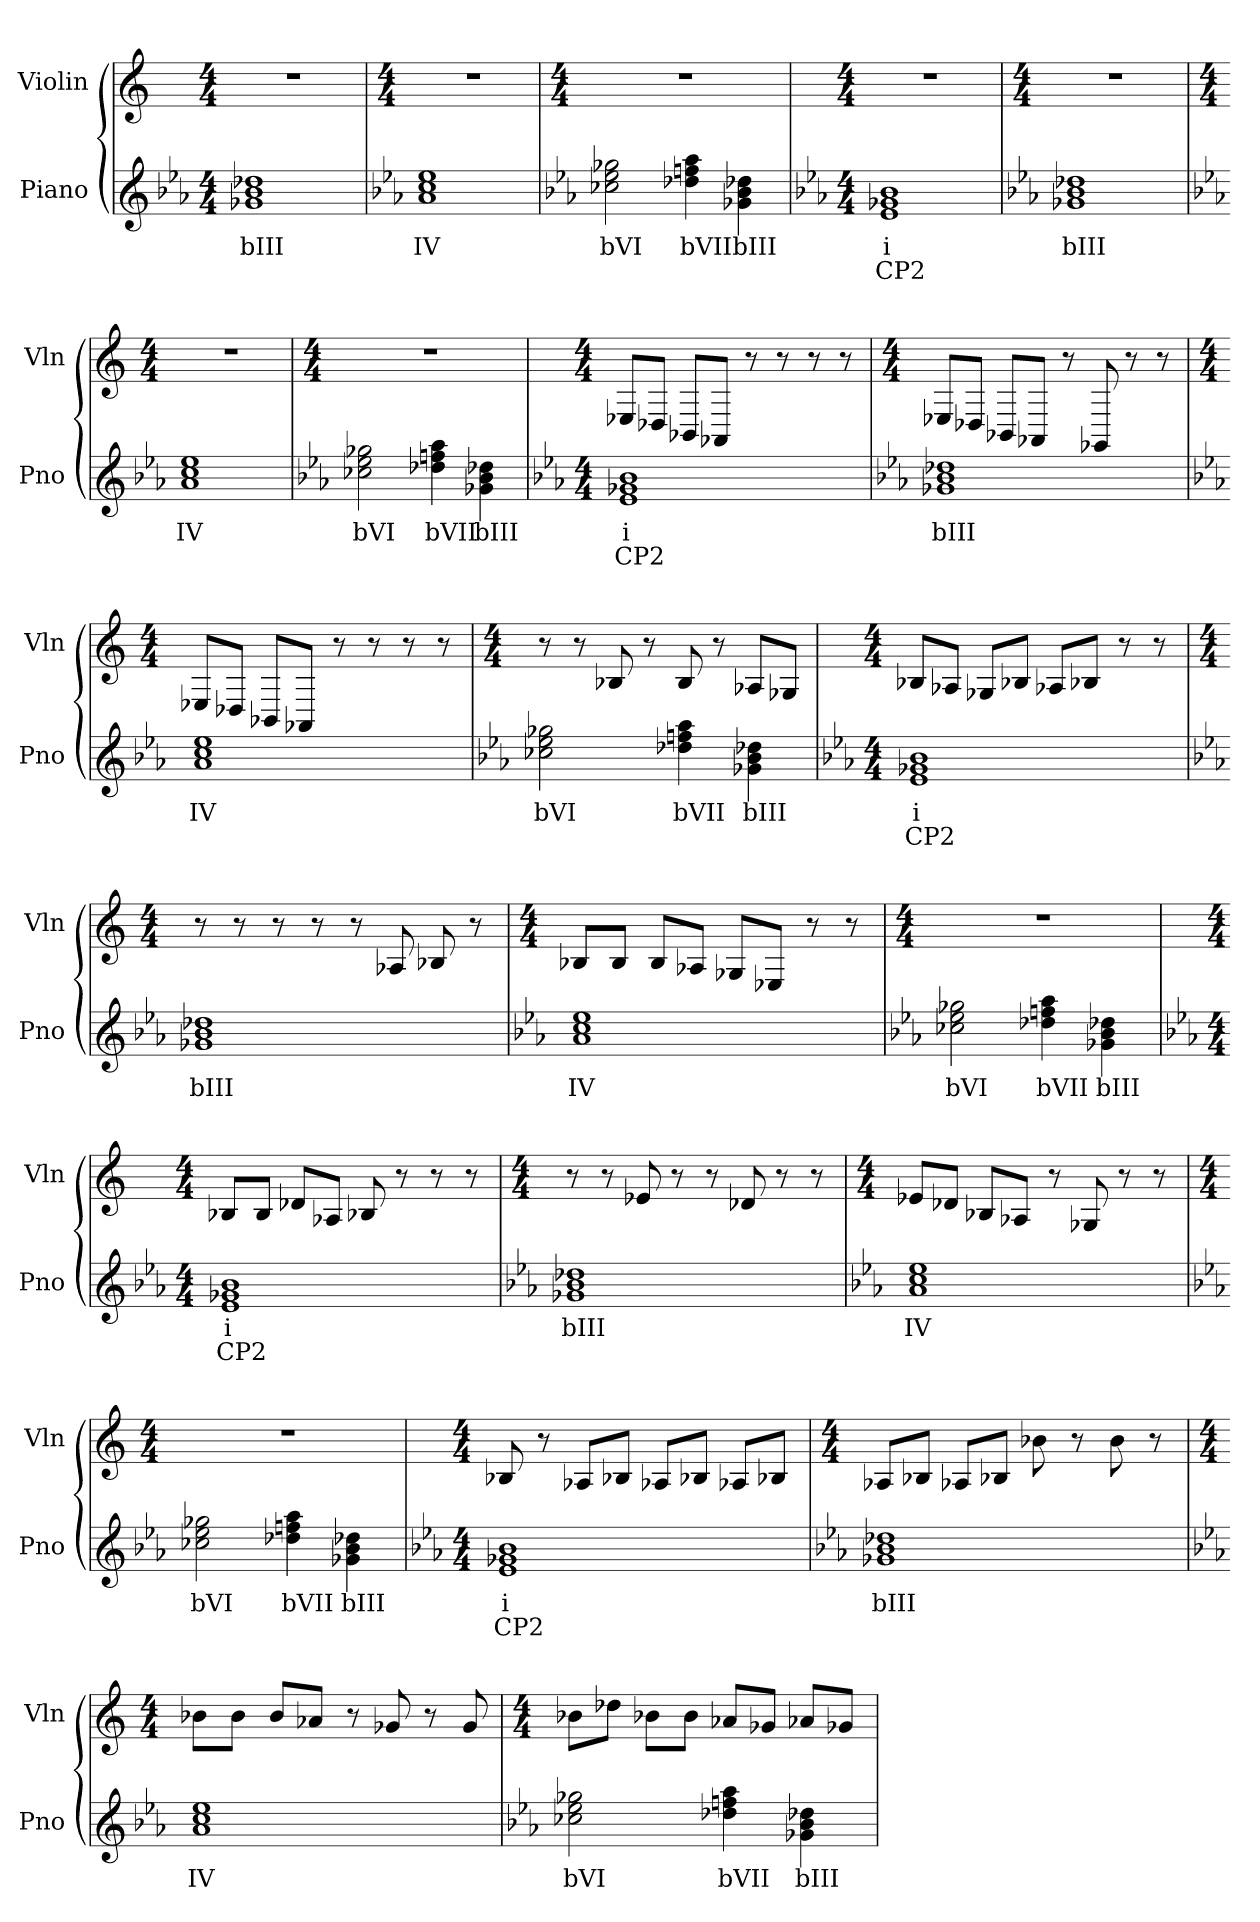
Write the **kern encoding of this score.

**kern	**text	**text	**kern
*part2	*part2	*part2	*part1
*staff2	*staff2	*staff2	*staff1
*I"Piano	*	*	*I"Violin
*I'Pno	*	*	*I'Vln
*k[b-e-a-]	*	*	*
*E-:	*	*	*
*M4/4	*	*	*M4/4
=	=	=	=
1g-X 1b- 1dd-X	bIII	.	1r
=	=	=	=
*k[b-e-a-]	*	*	*
*E-:	*	*	*
*	*	*	*M4/4
1a- 1cc 1ee-	IV	.	1r
=	=	=	=
*k[b-e-a-]	*	*	*
*E-:	*	*	*
*	*	*	*M4/4
2cc-X 2ee- 2gg-X	bVI	.	1r
4dd-X 4ffn 4aa-	bVII	.	.
4g-X 4b- 4dd-X	bIII	.	.
=	=	=	=
*k[b-e-a-]	*	*	*
*E-:	*	*	*
*M4/4	*	*	*M4/4
1e- 1g-X 1b-	i	CP2	1r
=	=	=	=
*k[b-e-a-]	*	*	*
*E-:	*	*	*
*	*	*	*M4/4
1g-X 1b- 1dd-X	bIII	.	1r
=	=	=	=
*k[b-e-a-]	*	*	*
*E-:	*	*	*
*	*	*	*M4/4
1a- 1cc 1ee-	IV	.	1r
=	=	=	=
*k[b-e-a-]	*	*	*
*E-:	*	*	*
*	*	*	*M4/4
2cc-X 2ee- 2gg-X	bVI	.	1r
4dd-X 4ffn 4aa-	bVII	.	.
4g-X 4b- 4dd-X	bIII	.	.
=	=	=	=
*k[b-e-a-]	*	*	*
*E-:	*	*	*
*M4/4	*	*	*M4/4
1e- 1g-X 1b-	i	CP2	8E-XL
.	.	.	8D-XJ
.	.	.	8BB-XL
.	.	.	8AA-XJ
.	.	.	8r
.	.	.	8r
.	.	.	8r
.	.	.	8r
=	=	=	=
*k[b-e-a-]	*	*	*
*E-:	*	*	*
*	*	*	*M4/4
1g-X 1b- 1dd-X	bIII	.	8E-XL
.	.	.	8D-XJ
.	.	.	8BB-XL
.	.	.	8AA-XJ
.	.	.	8r
.	.	.	8GG-X
.	.	.	8r
.	.	.	8r
=	=	=	=
*k[b-e-a-]	*	*	*
*E-:	*	*	*
*	*	*	*M4/4
1a- 1cc 1ee-	IV	.	8E-XL
.	.	.	8D-XJ
.	.	.	8BB-XL
.	.	.	8AA-XJ
.	.	.	8r
.	.	.	8r
.	.	.	8r
.	.	.	8r
=	=	=	=
*k[b-e-a-]	*	*	*
*E-:	*	*	*
*	*	*	*M4/4
2cc-X 2ee- 2gg-X	bVI	.	8r
.	.	.	8r
.	.	.	8B-X
.	.	.	8r
4dd-X 4ffn 4aa-	bVII	.	8B-
.	.	.	8r
4g-X 4b- 4dd-X	bIII	.	8A-XL
.	.	.	8G-XJ
=	=	=	=
*k[b-e-a-]	*	*	*
*E-:	*	*	*
*M4/4	*	*	*M4/4
1e- 1g-X 1b-	i	CP2	8B-XL
.	.	.	8A-XJ
.	.	.	8G-XL
.	.	.	8B-XJ
.	.	.	8A-XL
.	.	.	8B-XJ
.	.	.	8r
.	.	.	8r
=	=	=	=
*k[b-e-a-]	*	*	*
*E-:	*	*	*
*	*	*	*M4/4
1g-X 1b- 1dd-X	bIII	.	8r
.	.	.	8r
.	.	.	8r
.	.	.	8r
.	.	.	8r
.	.	.	8A-X
.	.	.	8B-X
.	.	.	8r
=	=	=	=
*k[b-e-a-]	*	*	*
*E-:	*	*	*
*	*	*	*M4/4
1a- 1cc 1ee-	IV	.	8B-XL
.	.	.	8B-J
.	.	.	8B-L
.	.	.	8A-XJ
.	.	.	8G-XL
.	.	.	8E-XJ
.	.	.	8r
.	.	.	8r
=	=	=	=
*k[b-e-a-]	*	*	*
*E-:	*	*	*
*	*	*	*M4/4
2cc-X 2ee- 2gg-X	bVI	.	1r
4dd-X 4ffn 4aa-	bVII	.	.
4g-X 4b- 4dd-X	bIII	.	.
=	=	=	=
*k[b-e-a-]	*	*	*
*E-:	*	*	*
*M4/4	*	*	*M4/4
1e- 1g-X 1b-	i	CP2	8B-XL
.	.	.	8B-J
.	.	.	8d-XL
.	.	.	8A-XJ
.	.	.	8B-X
.	.	.	8r
.	.	.	8r
.	.	.	8r
=	=	=	=
*k[b-e-a-]	*	*	*
*E-:	*	*	*
*	*	*	*M4/4
1g-X 1b- 1dd-X	bIII	.	8r
.	.	.	8r
.	.	.	8e-X
.	.	.	8r
.	.	.	8r
.	.	.	8d-X
.	.	.	8r
.	.	.	8r
=	=	=	=
*k[b-e-a-]	*	*	*
*E-:	*	*	*
*	*	*	*M4/4
1a- 1cc 1ee-	IV	.	8e-XL
.	.	.	8d-XJ
.	.	.	8B-XL
.	.	.	8A-XJ
.	.	.	8r
.	.	.	8G-X
.	.	.	8r
.	.	.	8r
=	=	=	=
*k[b-e-a-]	*	*	*
*E-:	*	*	*
*	*	*	*M4/4
2cc-X 2ee- 2gg-X	bVI	.	1r
4dd-X 4ffn 4aa-	bVII	.	.
4g-X 4b- 4dd-X	bIII	.	.
=	=	=	=
*k[b-e-a-]	*	*	*
*E-:	*	*	*
*M4/4	*	*	*M4/4
1e- 1g-X 1b-	i	CP2	8B-X
.	.	.	8r
.	.	.	8A-XL
.	.	.	8B-XJ
.	.	.	8A-XL
.	.	.	8B-XJ
.	.	.	8A-XL
.	.	.	8B-XJ
=	=	=	=
*k[b-e-a-]	*	*	*
*E-:	*	*	*
*	*	*	*M4/4
1g-X 1b- 1dd-X	bIII	.	8A-XL
.	.	.	8B-XJ
.	.	.	8A-XL
.	.	.	8B-XJ
.	.	.	8b-X
.	.	.	8r
.	.	.	8b-
.	.	.	8r
=	=	=	=
*k[b-e-a-]	*	*	*
*E-:	*	*	*
*	*	*	*M4/4
1a- 1cc 1ee-	IV	.	8b-XL
.	.	.	8b-J
.	.	.	8b-L
.	.	.	8a-XJ
.	.	.	8r
.	.	.	8g-X
.	.	.	8r
.	.	.	8g-
=	=	=	=
*k[b-e-a-]	*	*	*
*E-:	*	*	*
*	*	*	*M4/4
2cc-X 2ee- 2gg-X	bVI	.	8b-XL
.	.	.	8dd-XJ
.	.	.	8b-XL
.	.	.	8b-J
4dd-X 4ffn 4aa-	bVII	.	8a-XL
.	.	.	8g-XJ
4g-X 4b- 4dd-X	bIII	.	8a-XL
.	.	.	8g-XJ
=	=	=	=
*-	*-	*-	*-
